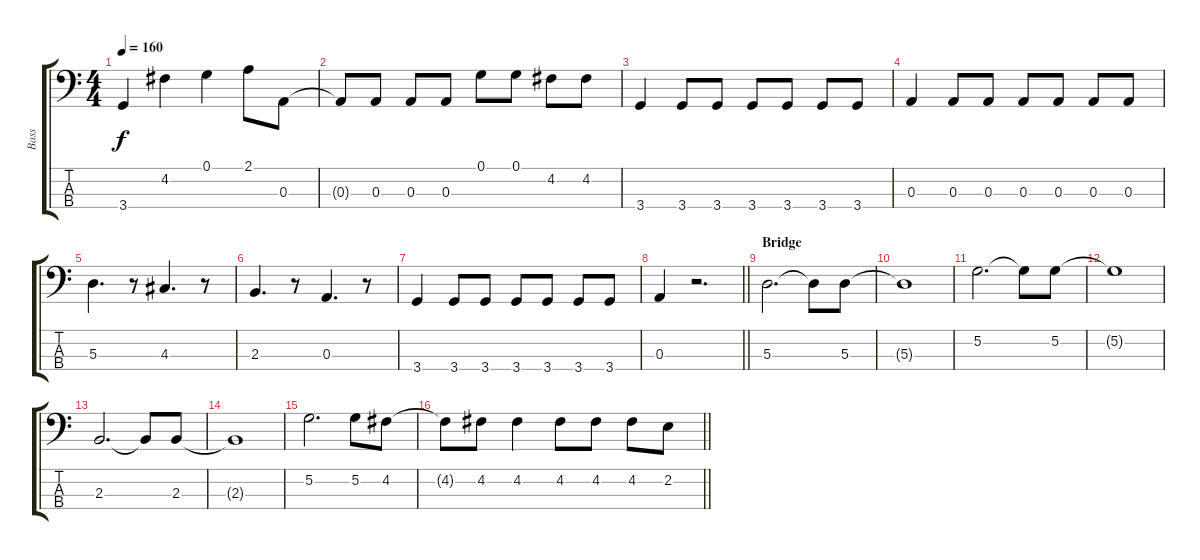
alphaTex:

\track ("Bass" "Bass") {instrument electricbassfinger}
\staff {score tabs}
\tuning (G2 D2 A1 E1) {hide}
\ts (4 4)
\tempo 160
\clef f4
\ks c
3.4.4{dy f} 4.2.4 0.1.4 2.1.8 0.3.8 |
0.3{t}.8 0.3.8 0.3.8 0.3.8 0.1.8 0.1.8 4.2.8 4.2.8 |
3.4.4 3.4.8 3.4.8 3.4.8 3.4.8 3.4.8 3.4.8 |
0.3.4 0.3.8 0.3.8 0.3.8 0.3.8 0.3.8 0.3.8 |
5.3.4{d} r.8 4.3.4{d} r.8 |
2.3.4{d} r.8 0.3.4{d} r.8 |
3.4.4 3.4.8 3.4.8 3.4.8 3.4.8 3.4.8 3.4.8 |
\barLineRight lightlight
0.3.4 r.2{d} |
\section ("" "Bridge")
5.3.2{d} 5.3{t}.8 5.3.8 |
5.3{t}.1 |
5.2.2{d} 5.2{t}.8 5.2.8 |
5.2{t}.1 |
2.3.2{d} 2.3{t}.8 2.3.8 |
2.3{t}.1 |
5.2.2{d} 5.2.8 4.2.8 |
\barLineRight lightlight
4.2{t}.8 4.2.8 4.2.4 4.2.8 4.2.8 4.2.8 2.2.8
